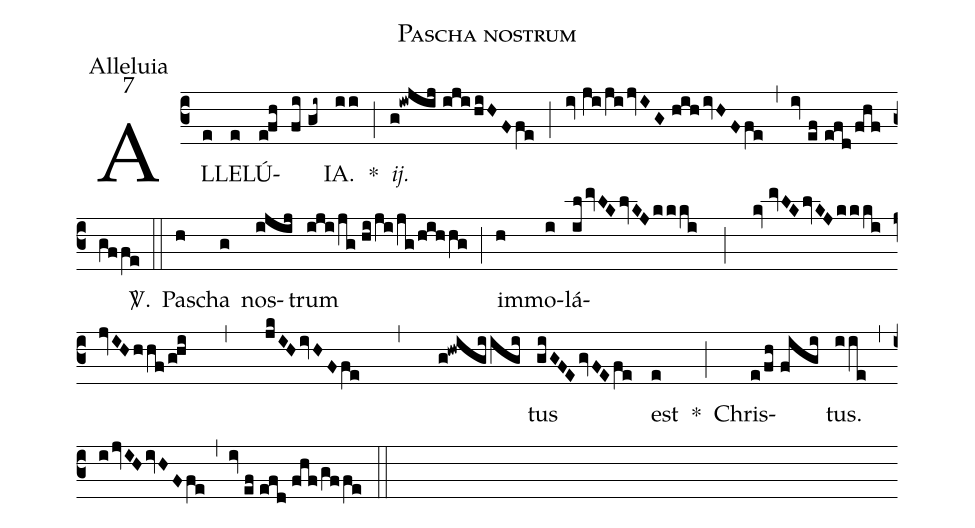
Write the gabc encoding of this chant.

name:Pascha nostrum;
office-part:Alleluia;
mode:7;
%%
(c3) AL(e)LE(e)LÚ(e!fh fi//gi~)IA.(ii) *(;) <i>ij.</i>(g!iwjij//iji/hiHF/fe) (;) (iv//ji/ji/jvIG//hih/ivHFfe) (,) (iv//ef//efd/fhf/gffe) <sp>V/</sp>.(::) Pa(h)scha(g) nos(ijij)trum(iji/jg//hi/ji/jg/hihhg) (;) im(h)mo(i)lá(ilmvLK/lvKJ/kkki ; kv//mvLK/lvKJ/kkki//jvIHhhf/g!hi , jkIH/ivHF/fe , g!hwigiigi)tus(giGFE/gvFE/fe) est(e) *(;) Chris(e/fh//figi)tus.(iie) (,) (ijvIH/ivHF/fe) (,) (iv//ef//efd//fhf/gffe) (::)
